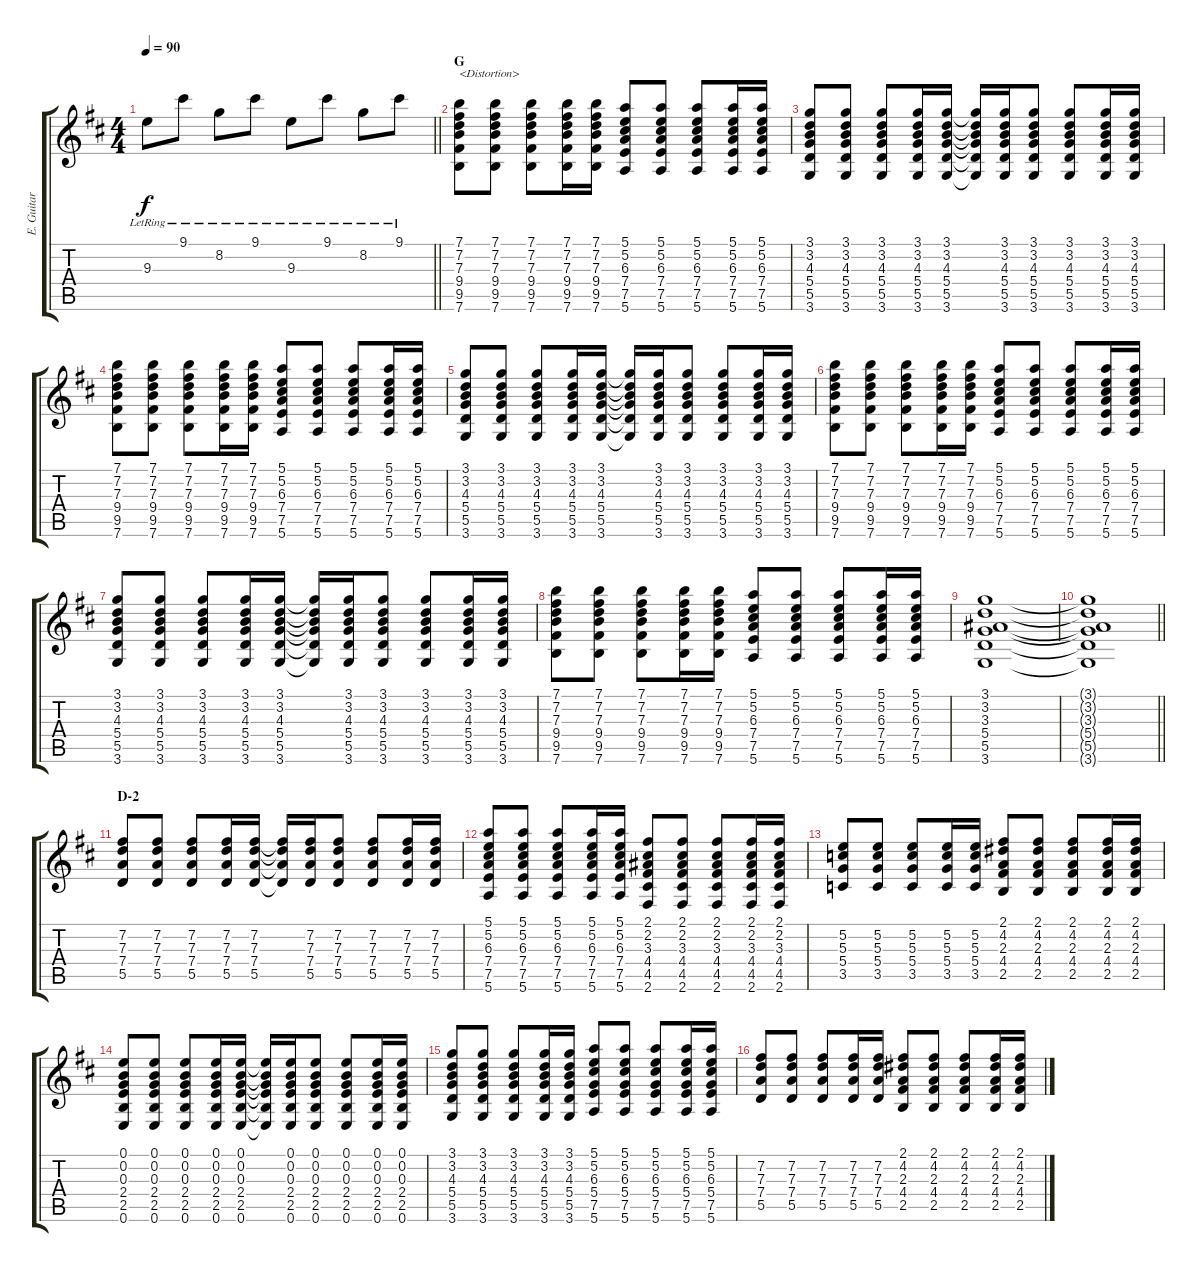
\track ("E. Guitar II" "E. Guitar ") {instrument overdrivenguitar}
\staff {score tabs}
\tuning (E4 B3 G3 D3 A2 E2) {hide}
\ts (4 4)
\tempo 90
\clef g2
\barLineRight lightlight
\ks d
9.3{lr}.8{dy f} 9.1{lr}.8 8.2{lr}.8 9.1{lr}.8 9.3{lr}.8 9.1{lr}.8 8.2{lr}.8 9.1{lr}.8 |
\section ("" "G")
(7.1 7.2 7.3 9.4 9.5 7.6).8{txt "<Distortion>" instrument overdrivenguitar} (7.1 7.2 7.3 9.4 9.5 7.6).8 (7.1 7.2 7.3 9.4 9.5 7.6).8 (7.1 7.2 7.3 9.4 9.5 7.6).16 (7.1 7.2 7.3 9.4 9.5 7.6).16 (5.1 5.2 6.3 7.4 7.5 5.6).8 (5.1 5.2 6.3 7.4 7.5 5.6).8 (5.1 5.2 6.3 7.4 7.5 5.6).8 (5.1 5.2 6.3 7.4 7.5 5.6).16 (5.1 5.2 6.3 7.4 7.5 5.6).16 |
(3.1 3.2 4.3 5.4 5.5 3.6).8 (3.1 3.2 4.3 5.4 5.5 3.6).8 (3.1 3.2 4.3 5.4 5.5 3.6).8 (3.1 3.2 4.3 5.4 5.5 3.6).16 (3.1 3.2 4.3 5.4 5.5 3.6).16 (3.1{t} 3.2{t} 4.3{t} 5.4{t} 5.5{t} 3.6{t}).16 (3.1 3.2 4.3 5.4 5.5 3.6).16 (3.1 3.2 4.3 5.4 5.5 3.6).8 (3.1 3.2 4.3 5.4 5.5 3.6).8 (3.1 3.2 4.3 5.4 5.5 3.6).16 (3.1 3.2 4.3 5.4 5.5 3.6).16 |
(7.1 7.2 7.3 9.4 9.5 7.6).8 (7.1 7.2 7.3 9.4 9.5 7.6).8 (7.1 7.2 7.3 9.4 9.5 7.6).8 (7.1 7.2 7.3 9.4 9.5 7.6).16 (7.1 7.2 7.3 9.4 9.5 7.6).16 (5.1 5.2 6.3 7.4 7.5 5.6).8 (5.1 5.2 6.3 7.4 7.5 5.6).8 (5.1 5.2 6.3 7.4 7.5 5.6).8 (5.1 5.2 6.3 7.4 7.5 5.6).16 (5.1 5.2 6.3 7.4 7.5 5.6).16 |
(3.1 3.2 4.3 5.4 5.5 3.6).8 (3.1 3.2 4.3 5.4 5.5 3.6).8 (3.1 3.2 4.3 5.4 5.5 3.6).8 (3.1 3.2 4.3 5.4 5.5 3.6).16 (3.1 3.2 4.3 5.4 5.5 3.6).16 (3.1{t} 3.2{t} 4.3{t} 5.4{t} 5.5{t} 3.6{t}).16 (3.1 3.2 4.3 5.4 5.5 3.6).16 (3.1 3.2 4.3 5.4 5.5 3.6).8 (3.1 3.2 4.3 5.4 5.5 3.6).8 (3.1 3.2 4.3 5.4 5.5 3.6).16 (3.1 3.2 4.3 5.4 5.5 3.6).16 |
(7.1 7.2 7.3 9.4 9.5 7.6).8 (7.1 7.2 7.3 9.4 9.5 7.6).8 (7.1 7.2 7.3 9.4 9.5 7.6).8 (7.1 7.2 7.3 9.4 9.5 7.6).16 (7.1 7.2 7.3 9.4 9.5 7.6).16 (5.1 5.2 6.3 7.4 7.5 5.6).8 (5.1 5.2 6.3 7.4 7.5 5.6).8 (5.1 5.2 6.3 7.4 7.5 5.6).8 (5.1 5.2 6.3 7.4 7.5 5.6).16 (5.1 5.2 6.3 7.4 7.5 5.6).16 |
(3.1 3.2 4.3 5.4 5.5 3.6).8 (3.1 3.2 4.3 5.4 5.5 3.6).8 (3.1 3.2 4.3 5.4 5.5 3.6).8 (3.1 3.2 4.3 5.4 5.5 3.6).16 (3.1 3.2 4.3 5.4 5.5 3.6).16 (3.1{t} 3.2{t} 4.3{t} 5.4{t} 5.5{t} 3.6{t}).16 (3.1 3.2 4.3 5.4 5.5 3.6).16 (3.1 3.2 4.3 5.4 5.5 3.6).8 (3.1 3.2 4.3 5.4 5.5 3.6).8 (3.1 3.2 4.3 5.4 5.5 3.6).16 (3.1 3.2 4.3 5.4 5.5 3.6).16 |
(7.1 7.2 7.3 9.4 9.5 7.6).8 (7.1 7.2 7.3 9.4 9.5 7.6).8 (7.1 7.2 7.3 9.4 9.5 7.6).8 (7.1 7.2 7.3 9.4 9.5 7.6).16 (7.1 7.2 7.3 9.4 9.5 7.6).16 (5.1 5.2 6.3 7.4 7.5 5.6).8 (5.1 5.2 6.3 7.4 7.5 5.6).8 (5.1 5.2 6.3 7.4 7.5 5.6).8 (5.1 5.2 6.3 7.4 7.5 5.6).16 (5.1 5.2 6.3 7.4 7.5 5.6).16 |
(3.1 3.2 3.3 5.4 5.5 3.6).1 |
\barLineRight lightlight
(3.1{t} 3.2{t} 3.3{t} 5.4{t} 5.5{t} 3.6{t}).1 |
\section ("" "D-2")
(7.2 7.3 7.4 5.5).8 (7.2 7.3 7.4 5.5).8 (7.2 7.3 7.4 5.5).8 (7.2 7.3 7.4 5.5).16 (7.2 7.3 7.4 5.5).16 (7.2{t} 7.3{t} 7.4{t} 5.5{t}).16 (7.2 7.3 7.4 5.5).16 (7.2 7.3 7.4 5.5).8 (7.2 7.3 7.4 5.5).8 (7.2 7.3 7.4 5.5).16 (7.2 7.3 7.4 5.5).16 |
(5.1 5.2 6.3 7.4 7.5 5.6).8 (5.1 5.2 6.3 7.4 7.5 5.6).8 (5.1 5.2 6.3 7.4 7.5 5.6).8 (5.1 5.2 6.3 7.4 7.5 5.6).16 (5.1 5.2 6.3 7.4 7.5 5.6).16 (2.1 2.2 3.3 4.4 4.5 2.6).8 (2.1 2.2 3.3 4.4 4.5 2.6).8 (2.1 2.2 3.3 4.4 4.5 2.6).8 (2.1 2.2 3.3 4.4 4.5 2.6).16 (2.1 2.2 3.3 4.4 4.5 2.6).16 |
(5.2 5.3 5.4 3.5).8 (5.2 5.3 5.4 3.5).8 (5.2 5.3 5.4 3.5).8 (5.2 5.3 5.4 3.5).16 (5.2 5.3 5.4 3.5).16 (2.1 4.2 2.3 4.4 2.5).8 (2.1 4.2 2.3 4.4 2.5).8 (2.1 4.2 2.3 4.4 2.5).8 (2.1 4.2 2.3 4.4 2.5).16 (2.1 4.2 2.3 4.4 2.5).16 |
(0.1 0.2 0.3 2.4 2.5 0.6).8 (0.1 0.2 0.3 2.4 2.5 0.6).8 (0.1 0.2 0.3 2.4 2.5 0.6).8 (0.1 0.2 0.3 2.4 2.5 0.6).16 (0.1 0.2 0.3 2.4 2.5 0.6).16 (0.1{t} 0.2{t} 0.3{t} 2.4{t} 2.5{t} 0.6{t}).16 (0.1 0.2 0.3 2.4 2.5 0.6).16 (0.1 0.2 0.3 2.4 2.5 0.6).8 (0.1 0.2 0.3 2.4 2.5 0.6).8 (0.1 0.2 0.3 2.4 2.5 0.6).16 (0.1 0.2 0.3 2.4 2.5 0.6).16 |
(3.1 3.2 4.3 5.4 5.5 3.6).8 (3.1 3.2 4.3 5.4 5.5 3.6).8 (3.1 3.2 4.3 5.4 5.5 3.6).8 (3.1 3.2 4.3 5.4 5.5 3.6).16 (3.1 3.2 4.3 5.4 5.5 3.6).16 (5.1 5.2 6.3 5.4 7.5 5.6).8 (5.1 5.2 6.3 5.4 7.5 5.6).8 (5.1 5.2 6.3 5.4 7.5 5.6).8 (5.1 5.2 6.3 5.4 7.5 5.6).16 (5.1 5.2 6.3 5.4 7.5 5.6).16 |
(7.2 7.3 7.4 5.5).8 (7.2 7.3 7.4 5.5).8 (7.2 7.3 7.4 5.5).8 (7.2 7.3 7.4 5.5).16 (7.2 7.3 7.4 5.5).16 (2.1 4.2 2.3 4.4 2.5).8 (2.1 4.2 2.3 4.4 2.5).8 (2.1 4.2 2.3 4.4 2.5).8 (2.1 4.2 2.3 4.4 2.5).16 (2.1 4.2 2.3 4.4 2.5).16
